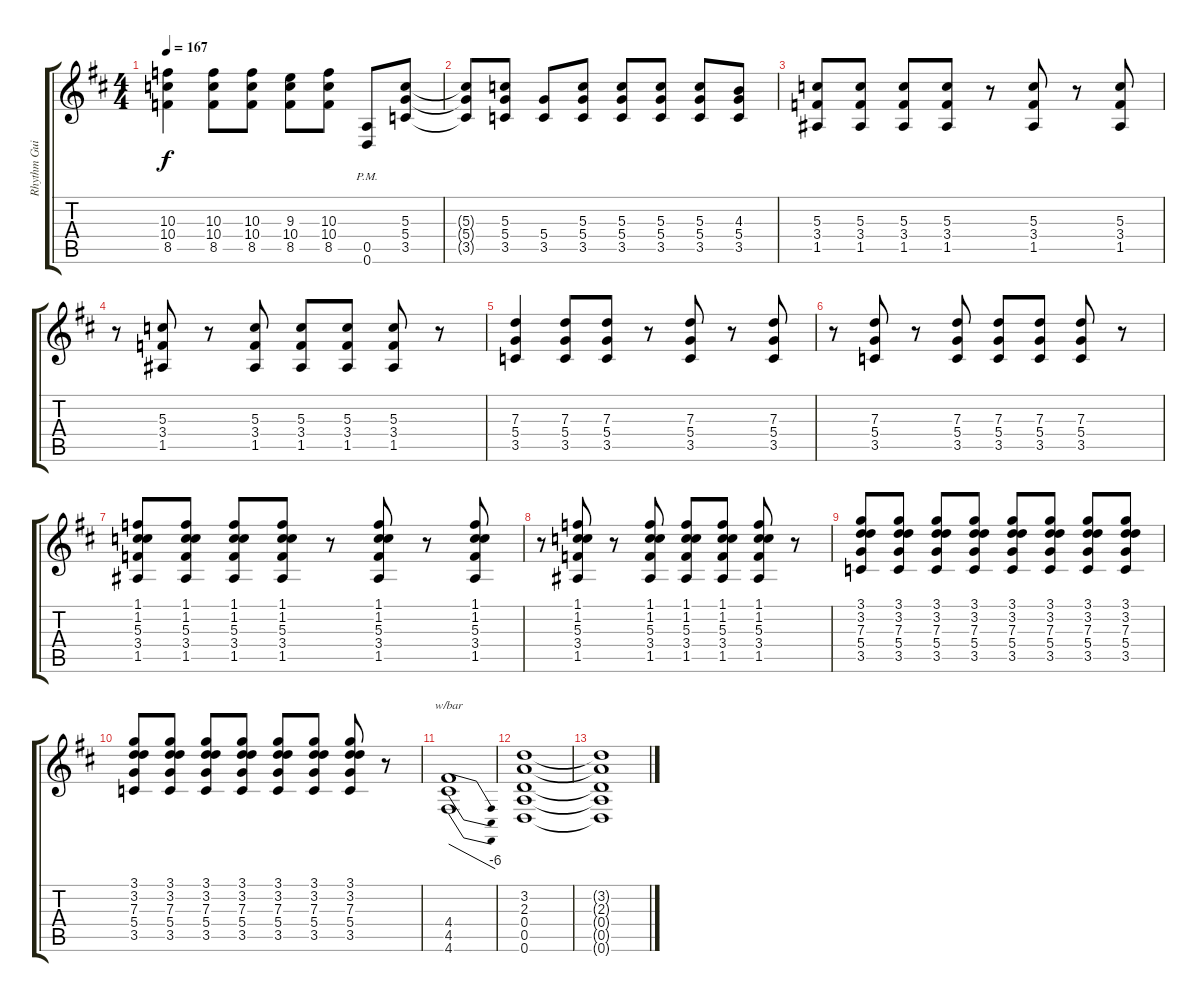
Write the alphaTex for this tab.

\track ("Rhythm Guitar (Right)" "Rhythm Gui") {instrument overdrivenguitar}
\staff {score tabs}
\tuning (E4 B3 G3 D3 A2 D2) {hide}
\ts (4 4)
\tempo 167
\clef g2
\ks d
(10.3 10.4 8.5).4{dy f} (10.3 10.4 8.5).8 (10.3 10.4 8.5).8 (9.3 10.4 8.5).8 (10.3 10.4 8.5).8 (0.5{pm} 0.6{pm}).8 (5.3 5.4 3.5).8 |
(5.3{t} 5.4{t} 3.5{t}).8 (5.3 5.4 3.5).8 (5.4 3.5).8 (5.3 5.4 3.5).8 (5.3 5.4 3.5).8 (5.3 5.4 3.5).8 (5.3 5.4 3.5).8 (4.3 5.4 3.5).8 |
(5.3 3.4 1.5).8 (5.3 3.4 1.5).8 (5.3 3.4 1.5).8 (5.3 3.4 1.5).8 r.8 (5.3 3.4 1.5).8 r.8 (5.3 3.4 1.5).8 |
r.8 (5.3 3.4 1.5).8 r.8 (5.3 3.4 1.5).8 (5.3 3.4 1.5).8 (5.3 3.4 1.5).8 (5.3 3.4 1.5).8 r.8 |
(7.3 5.4 3.5).4 (7.3 5.4 3.5).8 (7.3 5.4 3.5).8 r.8 (7.3 5.4 3.5).8 r.8 (7.3 5.4 3.5).8 |
r.8 (7.3 5.4 3.5).8 r.8 (7.3 5.4 3.5).8 (7.3 5.4 3.5).8 (7.3 5.4 3.5).8 (7.3 5.4 3.5).8 r.8 |
(1.1 1.2 5.3 3.4 1.5).8 (1.1 1.2 5.3 3.4 1.5).8 (1.1 1.2 5.3 3.4 1.5).8 (1.1 1.2 5.3 3.4 1.5).8 r.8 (1.1 1.2 5.3 3.4 1.5).8 r.8 (1.1 1.2 5.3 3.4 1.5).8 |
r.8 (1.1 1.2 5.3 3.4 1.5).8 r.8 (1.1 1.2 5.3 3.4 1.5).8 (1.1 1.2 5.3 3.4 1.5).8 (1.1 1.2 5.3 3.4 1.5).8 (1.1 1.2 5.3 3.4 1.5).8 r.8 |
(3.1 3.2 7.3 5.4 3.5).8 (3.1 3.2 7.3 5.4 3.5).8 (3.1 3.2 7.3 5.4 3.5).8 (3.1 3.2 7.3 5.4 3.5).8 (3.1 3.2 7.3 5.4 3.5).8 (3.1 3.2 7.3 5.4 3.5).8 (3.1 3.2 7.3 5.4 3.5).8 (3.1 3.2 7.3 5.4 3.5).8 |
(3.1 3.2 7.3 5.4 3.5).8 (3.1 3.2 7.3 5.4 3.5).8 (3.1 3.2 7.3 5.4 3.5).8 (3.1 3.2 7.3 5.4 3.5).8 (3.1 3.2 7.3 5.4 3.5).8 (3.1 3.2 7.3 5.4 3.5).8 (3.1 3.2 7.3 5.4 3.5).8 r.8 |
(4.4 4.5 4.6).1{tbe (dive default 0 0 60 -24)} |
(3.2 2.3 0.4 0.5 0.6).1 |
(3.2{t} 2.3{t} 0.4{t} 0.5{t} 0.6{t}).1
